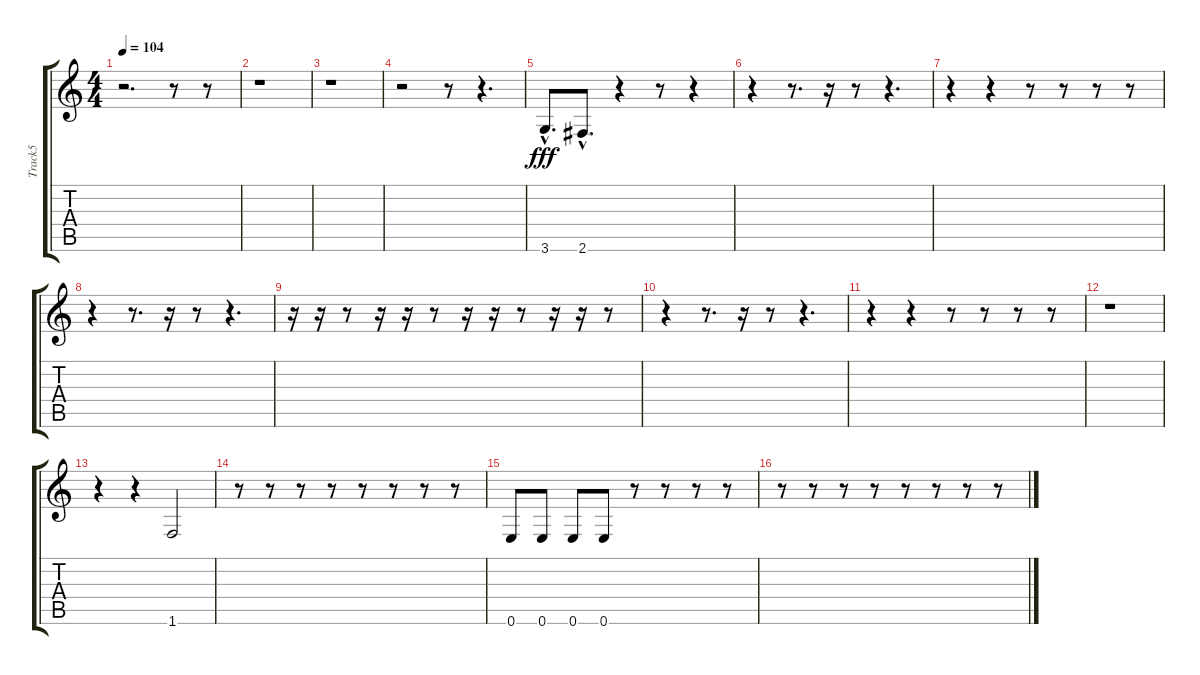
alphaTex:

\track ("Track5" "Track5") {instrument electricbassfinger}
\staff {score tabs}
\tuning (E4 B3 G3 D3 A2 E2) {hide}
\ts (4 4)
\tempo 104
\clef g2
\ks c
r.2{d dy fff} r.8 r.8 |
r.1 |
r.1 |
r.2 r.8 r.4{d} |
3.6{hac}.8{d} 2.6{hac}.8{d} r.4 r.8 r.4 |
r.4 r.8{d} r.16 r.8 r.4{d} |
r.4 r.4 r.8 r.8 r.8 r.8 |
r.4 r.8{d} r.16 r.8 r.4{d} |
r.16 r.16 r.8 r.16 r.16 r.8 r.16 r.16 r.8 r.16 r.16 r.8 |
r.4 r.8{d} r.16 r.8 r.4{d} |
r.4 r.4 r.8 r.8 r.8 r.8 |
r.1 |
r.4 r.4 1.6.2 |
r.8 r.8 r.8 r.8 r.8 r.8 r.8 r.8 |
0.6.8 0.6.8 0.6.8 0.6.8 r.8 r.8 r.8 r.8 |
r.8 r.8 r.8 r.8 r.8 r.8 r.8 r.8
